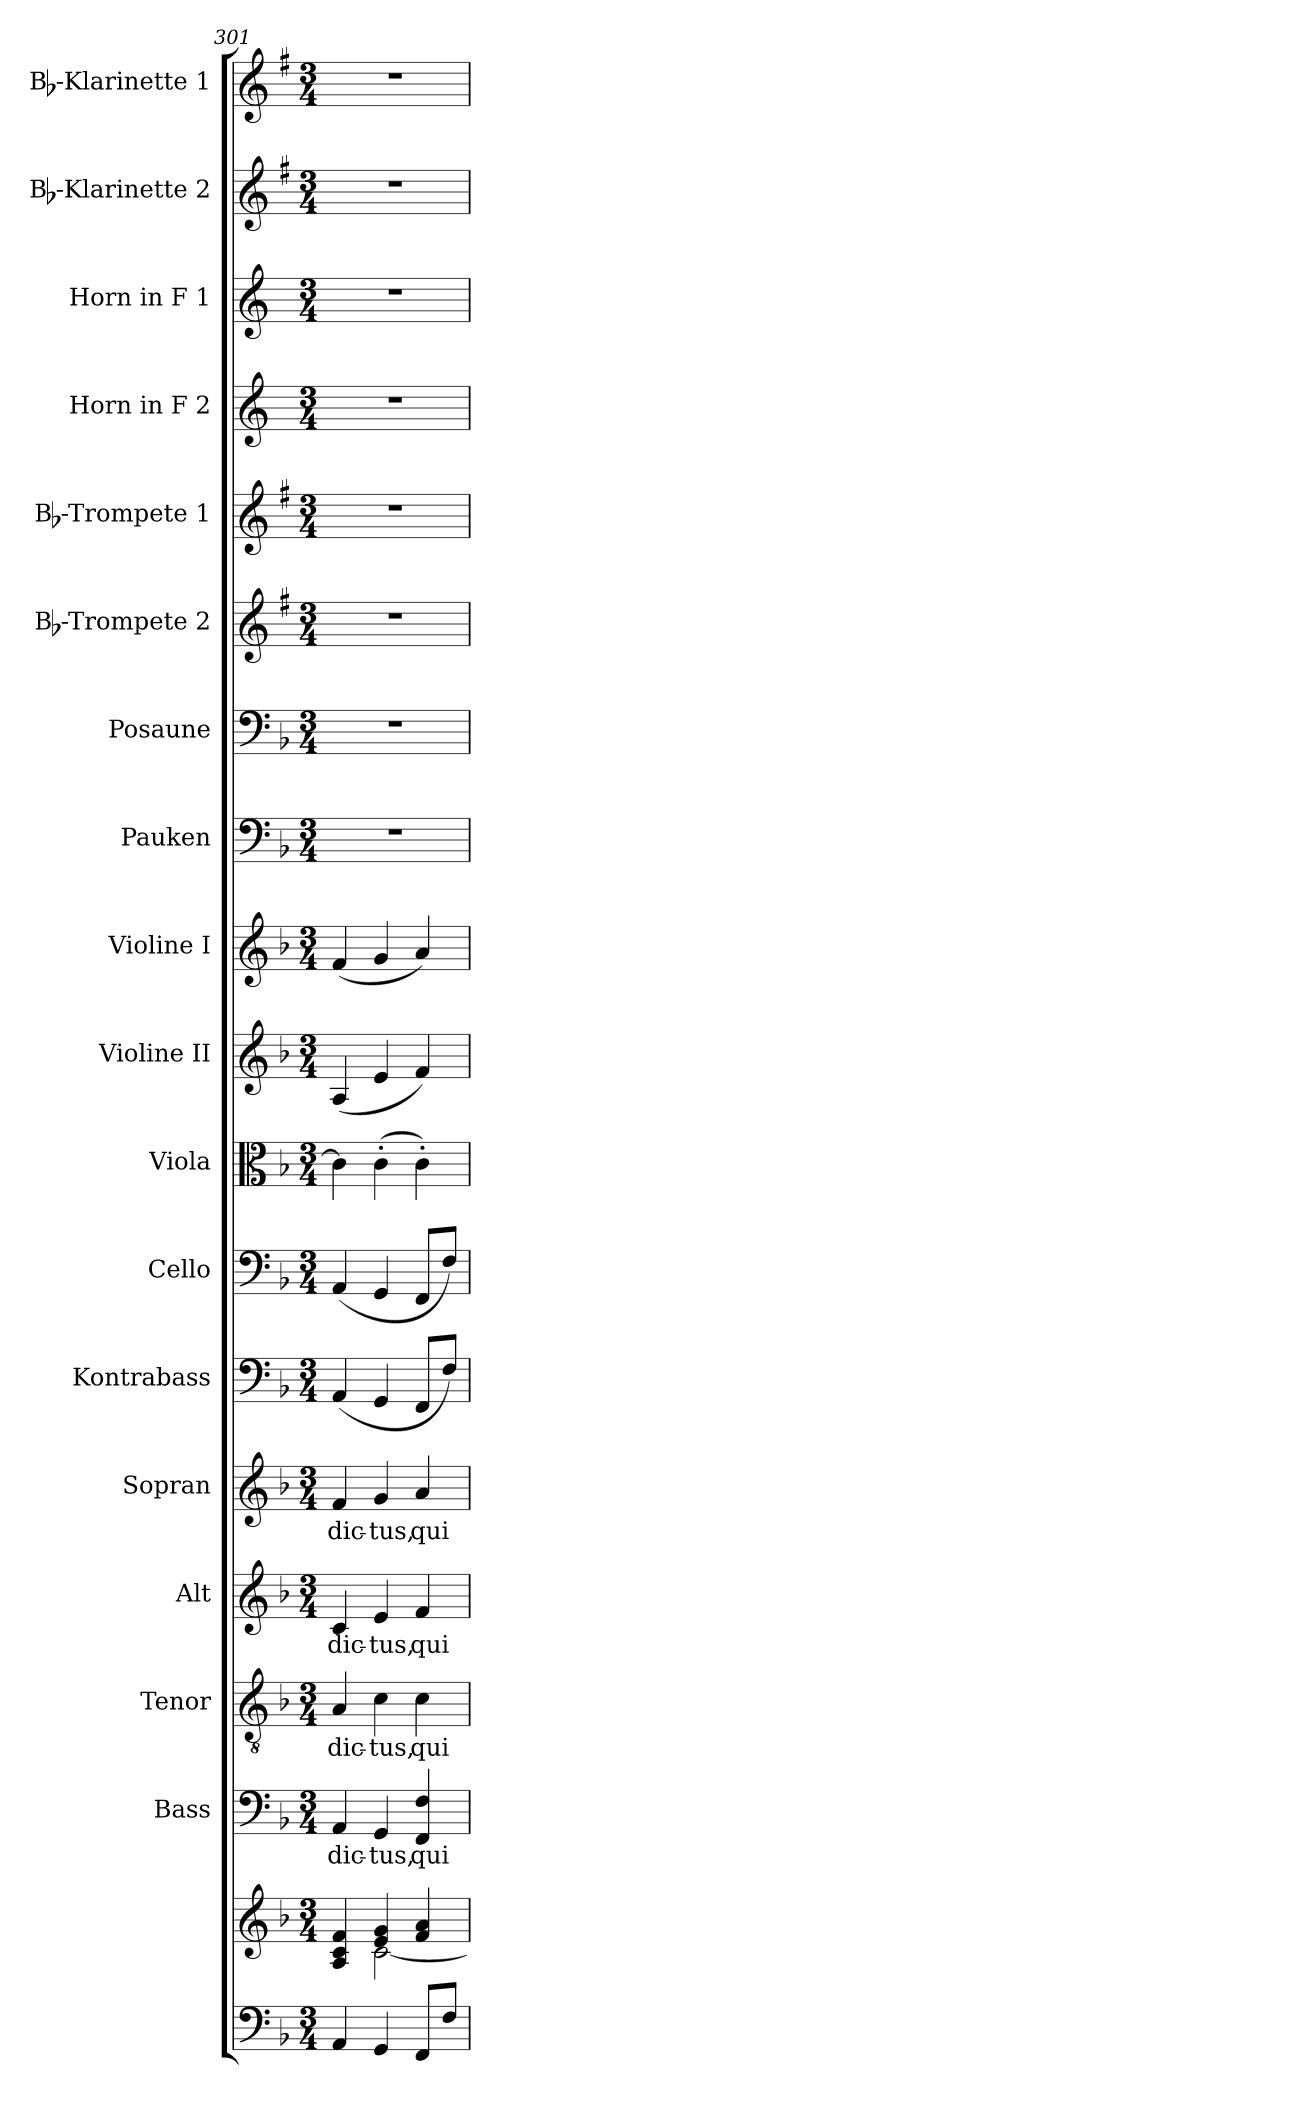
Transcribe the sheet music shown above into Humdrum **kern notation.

**kern	**kern	**kern	**text	**kern	**text	**kern	**text	**kern	**text	**kern	**kern	**kern	**kern	**kern	**kern	**kern	**kern	**kern	**kern	**kern	**kern	**kern
*part18	*part18	*part17	*part17	*part16	*part16	*part15	*part15	*part14	*part14	*part13	*part12	*part11	*part10	*part9	*part8	*part7	*part6	*part5	*part4	*part3	*part2	*part1
*staff19	*staff18	*staff17	*staff17	*staff16	*staff16	*staff15	*staff15	*staff14	*staff14	*staff13	*staff12	*staff11	*staff10	*staff9	*staff8	*staff7	*staff6	*staff5	*staff4	*staff3	*staff2	*staff1
*	*	*I"Bass	*	*I"Tenor	*	*I"Alt	*	*I"Sopran	*	*I"Kontrabass	*I"Cello	*I"Viola	*I"Violine II	*I"Violine I	*I"Pauken	*I"Posaune	*I"Bb-Trompete 2	*I"Bb-Trompete 1	*I"Horn in F 2	*I"Horn in F 1	*I"Bb-Klarinette 2	*I"Bb-Klarinette 1
*	*	*I'B.	*	*I'T.	*	*I'A.	*	*I'S.	*	*I'Kb.	*	*I'Vla.	*I'Vl. II	*I'Vl. I	*I'Pk.	*I'Pos.	*I'Bb Trp. 2	*I'Bb Trp. 1	*	*	*I'Bb Kl. 2	*I'Bb Kl. 1
*clefF4	*clefG2	*clefF4	*	*clefGv2	*	*clefG2	*	*clefG2	*	*clefF4	*clefF4	*clefC3	*clefG2	*clefG2	*clefF4	*clefF4	*clefG2	*clefG2	*clefG2	*clefG2	*clefG2	*clefG2
*	*	*	*	*	*	*	*	*	*	*ITrd7c12	*	*	*	*	*	*	*ITrd1c2	*ITrd1c2	*ITrd4c7	*ITrd4c7	*ITrd1c2	*ITrd1c2
*k[b-]	*k[b-]	*k[b-]	*	*k[b-]	*	*k[b-]	*	*k[b-]	*	*k[b-]	*k[b-]	*k[b-]	*k[b-]	*k[b-]	*k[b-]	*k[b-]	*k[b-]	*k[b-]	*k[b-]	*k[b-]	*k[b-]	*k[b-]
*F:	*F:	*F:	*	*F:	*	*F:	*	*F:	*	*F:	*F:	*F:	*F:	*F:	*F:	*F:	*F:	*F:	*F:	*F:	*F:	*F:
*M3/4	*M3/4	*M3/4	*	*M3/4	*	*M3/4	*	*M3/4	*	*M3/4	*M3/4	*M3/4	*M3/4	*M3/4	*M3/4	*M3/4	*M3/4	*M3/4	*M3/4	*M3/4	*M3/4	*M3/4
=301	=301	=301	=301	=301	=301	=301	=301	=301	=301	=301	=301	=301	=301	=301	=301	=301	=301	=301	=301	=301	=301	=301
*	*^	*	*	*	*	*	*	*	*	*	*	*	*	*	*	*	*	*	*	*	*	*
!	!	!	!	!LO:LY:b	!	!LO:LY:b	!	!LO:LY:b	!	!LO:LY:b	!	!	!	!	!	!	!	!	!	!	!	!	!
4AA/	4A/ 4c/ 4f/	4ryy	4AA/	-dic-	4A/	-dic-	4c/	-dic-	4f/	-dic-	(<4AAA/	(<4AA/	4c\]	(<4A/	(<4f/	2.r	2.r	2.r	2.r	2.r	2.r	2.r	2.r
!	!	!	!	!LO:LY:b	!	!LO:LY:b	!	!LO:LY:b	!	!LO:LY:b	!	!	!	!	!	!	!	!	!	!	!	!	!
4GG/	4e/ 4g/	[<2c\	4GG/	-tus,	4c\	-tus,	4e/	-tus,	4g/	-tus,	4GGG/	4GG/	(>4c'>\	4e/	4g/	.	.	.	.	.	.	.	.
!	!	!	!	!LO:LY:b	!	!LO:LY:b	!	!LO:LY:b	!	!LO:LY:b	!	!	!	!	!	!	!	!	!	!	!	!	!
8FF/L	4f/ 4a/	.	4FF/ 4F/	qui	4c\	qui	4f/	qui	4a/	qui	8FFF/L	8FF/L	4c'>\)	4f/)	4a/)	.	.	.	.	.	.	.	.
8F/J	.	.	.	.	.	.	.	.	.	.	8FF/J)	8F/J)	.	.	.	.	.	.	.	.	.	.	.
*	*v	*v	*	*	*	*	*	*	*	*	*	*	*	*	*	*	*	*	*	*	*	*	*
=	=	=	=	=	=	=	=	=	=	=	=	=	=	=	=	=	=	=	=	=	=	=
*-	*-	*-	*-	*-	*-	*-	*-	*-	*-	*-	*-	*-	*-	*-	*-	*-	*-	*-	*-	*-	*-	*-
